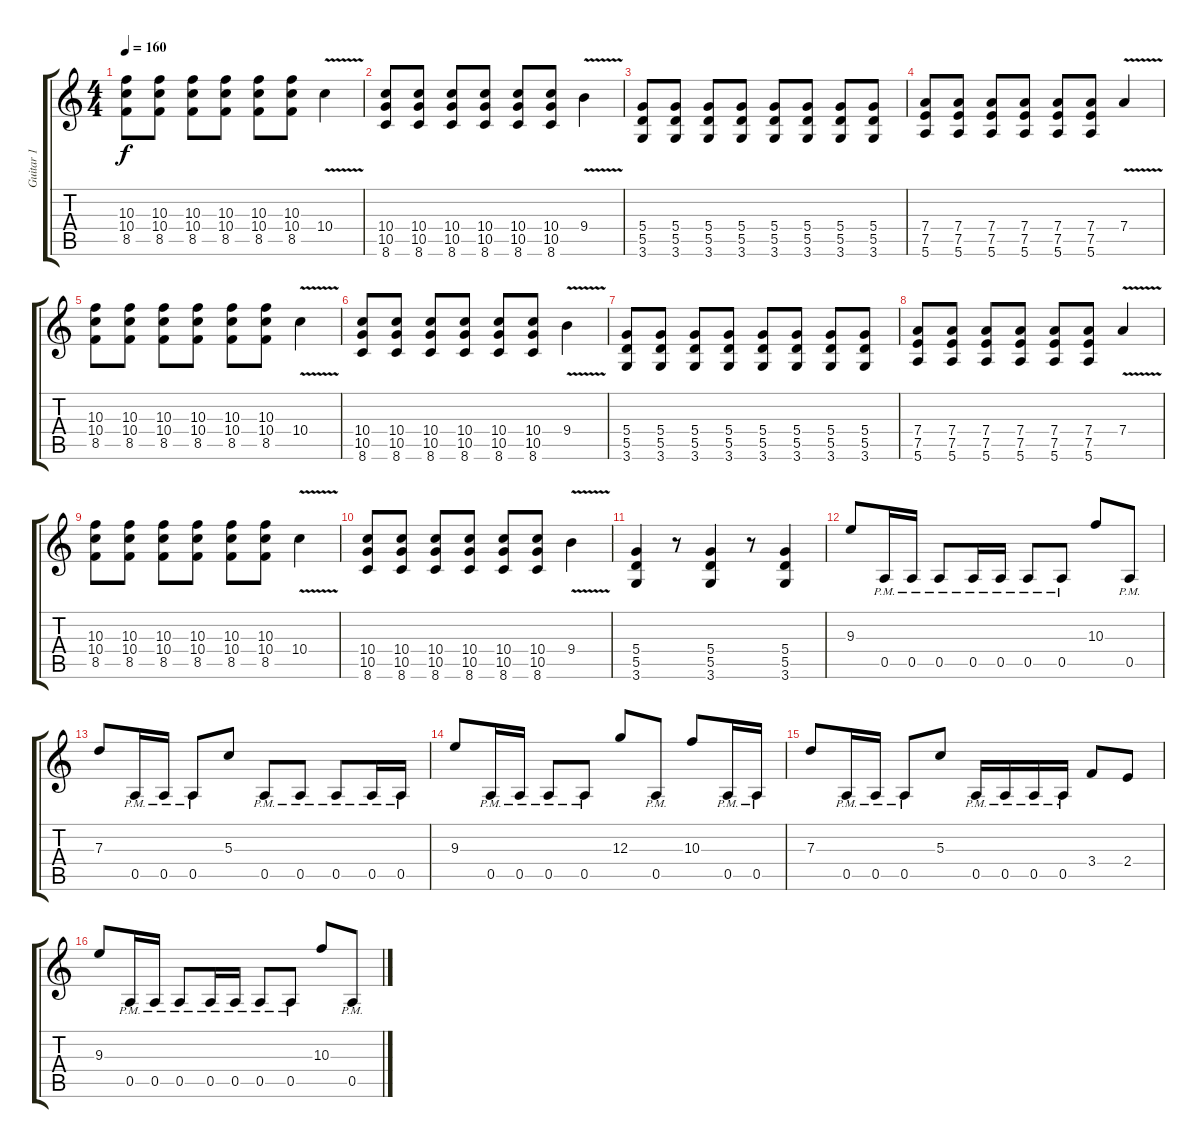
\track ("Guitar 1" "Guitar 1") {instrument distortionguitar}
\staff {score tabs}
\tuning (E4 B3 G3 D3 A2 E2) {hide}
\ts (4 4)
\tempo 160
\clef g2
\ks c
(10.3 10.4 8.5).8{dy f} (10.3 10.4 8.5).8 (10.3 10.4 8.5).8 (10.3 10.4 8.5).8 (10.3 10.4 8.5).8 (10.3 10.4 8.5).8 10.4{v}.4 |
(10.4 10.5 8.6).8 (10.4 10.5 8.6).8 (10.4 10.5 8.6).8 (10.4 10.5 8.6).8 (10.4 10.5 8.6).8 (10.4 10.5 8.6).8 9.4{v}.4 |
(5.4 5.5 3.6).8 (5.4 5.5 3.6).8 (5.4 5.5 3.6).8 (5.4 5.5 3.6).8 (5.4 5.5 3.6).8 (5.4 5.5 3.6).8 (5.4 5.5 3.6).8 (5.4 5.5 3.6).8 |
(7.4 7.5 5.6).8 (7.4 7.5 5.6).8 (7.4 7.5 5.6).8 (7.4 7.5 5.6).8 (7.4 7.5 5.6).8 (7.4 7.5 5.6).8 7.4{v}.4 |
(10.3 10.4 8.5).8 (10.3 10.4 8.5).8 (10.3 10.4 8.5).8 (10.3 10.4 8.5).8 (10.3 10.4 8.5).8 (10.3 10.4 8.5).8 10.4{v}.4 |
(10.4 10.5 8.6).8 (10.4 10.5 8.6).8 (10.4 10.5 8.6).8 (10.4 10.5 8.6).8 (10.4 10.5 8.6).8 (10.4 10.5 8.6).8 9.4{v}.4 |
(5.4 5.5 3.6).8 (5.4 5.5 3.6).8 (5.4 5.5 3.6).8 (5.4 5.5 3.6).8 (5.4 5.5 3.6).8 (5.4 5.5 3.6).8 (5.4 5.5 3.6).8 (5.4 5.5 3.6).8 |
(7.4 7.5 5.6).8 (7.4 7.5 5.6).8 (7.4 7.5 5.6).8 (7.4 7.5 5.6).8 (7.4 7.5 5.6).8 (7.4 7.5 5.6).8 7.4{v}.4 |
(10.3 10.4 8.5).8 (10.3 10.4 8.5).8 (10.3 10.4 8.5).8 (10.3 10.4 8.5).8 (10.3 10.4 8.5).8 (10.3 10.4 8.5).8 10.4{v}.4 |
(10.4 10.5 8.6).8 (10.4 10.5 8.6).8 (10.4 10.5 8.6).8 (10.4 10.5 8.6).8 (10.4 10.5 8.6).8 (10.4 10.5 8.6).8 9.4{v}.4 |
(5.4 5.5 3.6).4 r.8 (5.4 5.5 3.6).4 r.8 (5.4 5.5 3.6).4 |
9.3.8 0.5{pm}.16 0.5{pm}.16 0.5{pm}.8 0.5{pm}.16 0.5{pm}.16 0.5{pm}.8 0.5{pm}.8 10.3.8 0.5{pm}.8 |
7.3.8 0.5{pm}.16 0.5{pm}.16 0.5{pm}.8 5.3.8 0.5{pm}.8 0.5{pm}.8 0.5{pm}.8 0.5{pm}.16 0.5{pm}.16 |
9.3.8 0.5{pm}.16 0.5{pm}.16 0.5{pm}.8 0.5{pm}.8 12.3.8 0.5{pm}.8 10.3.8 0.5{pm}.16 0.5{pm}.16 |
7.3.8 0.5{pm}.16 0.5{pm}.16 0.5{pm}.8 5.3.8 0.5{pm}.16 0.5{pm}.16 0.5{pm}.16 0.5{pm}.16 3.4.8 2.4.8 |
9.3.8 0.5{pm}.16 0.5{pm}.16 0.5{pm}.8 0.5{pm}.16 0.5{pm}.16 0.5{pm}.8 0.5{pm}.8 10.3.8 0.5{pm}.8
